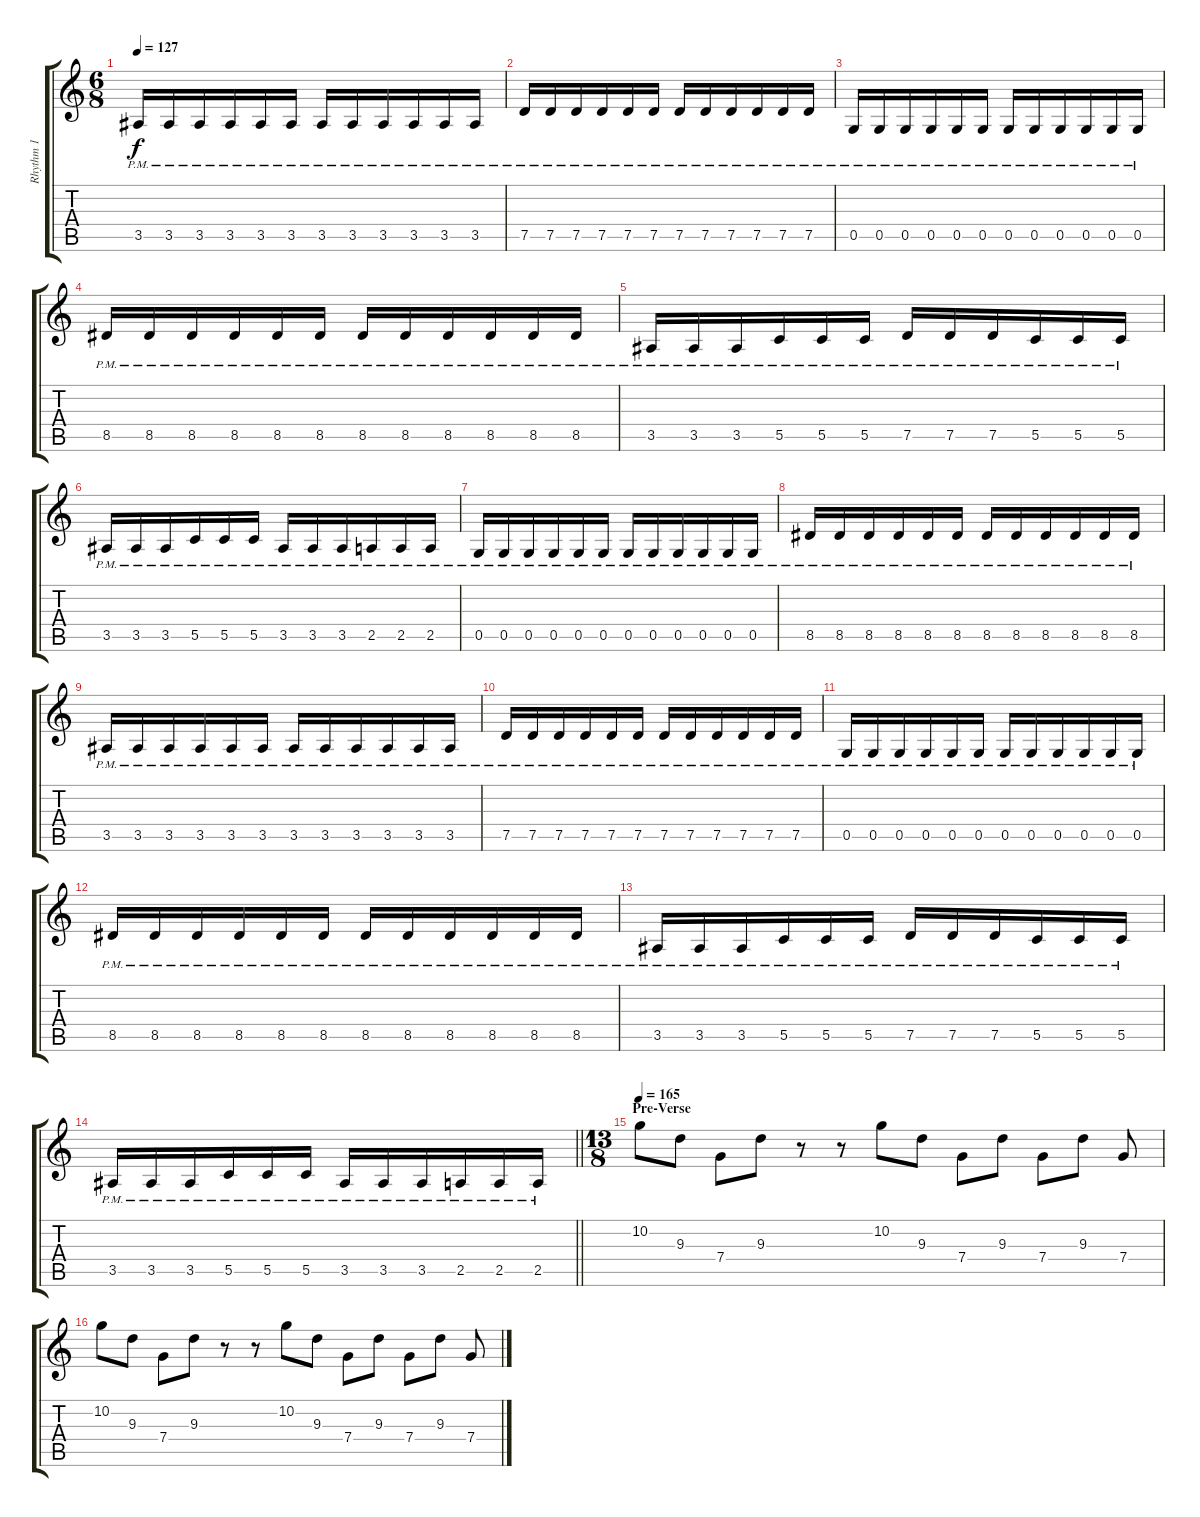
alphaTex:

\track ("Rhythm 1" "Rhythm 1") {instrument distortionguitar}
\staff {score tabs}
\tuning (D4 A3 F3 C3 G2 D2) {hide}
\ts (6 8)
\tempo 127
\clef g2
\ks c
3.5{pm}.16{dy f} 3.5{pm}.16 3.5{pm}.16 3.5{pm}.16 3.5{pm}.16 3.5{pm}.16 3.5{pm}.16 3.5{pm}.16 3.5{pm}.16 3.5{pm}.16 3.5{pm}.16 3.5{pm}.16 |
7.5{pm}.16 7.5{pm}.16 7.5{pm}.16 7.5{pm}.16 7.5{pm}.16 7.5{pm}.16 7.5{pm}.16 7.5{pm}.16 7.5{pm}.16 7.5{pm}.16 7.5{pm}.16 7.5{pm}.16 |
0.5{pm}.16 0.5{pm}.16 0.5{pm}.16 0.5{pm}.16 0.5{pm}.16 0.5{pm}.16 0.5{pm}.16 0.5{pm}.16 0.5{pm}.16 0.5{pm}.16 0.5{pm}.16 0.5{pm}.16 |
8.5{pm}.16 8.5{pm}.16 8.5{pm}.16 8.5{pm}.16 8.5{pm}.16 8.5{pm}.16 8.5{pm}.16 8.5{pm}.16 8.5{pm}.16 8.5{pm}.16 8.5{pm}.16 8.5{pm}.16 |
3.5{pm}.16 3.5{pm}.16 3.5{pm}.16 5.5{pm}.16 5.5{pm}.16 5.5{pm}.16 7.5{pm}.16 7.5{pm}.16 7.5{pm}.16 5.5{pm}.16 5.5{pm}.16 5.5{pm}.16 |
3.5{pm}.16 3.5{pm}.16 3.5{pm}.16 5.5{pm}.16 5.5{pm}.16 5.5{pm}.16 3.5{pm}.16 3.5{pm}.16 3.5{pm}.16 2.5{pm}.16 2.5{pm}.16 2.5{pm}.16 |
0.5{pm}.16 0.5{pm}.16 0.5{pm}.16 0.5{pm}.16 0.5{pm}.16 0.5{pm}.16 0.5{pm}.16 0.5{pm}.16 0.5{pm}.16 0.5{pm}.16 0.5{pm}.16 0.5{pm}.16 |
8.5{pm}.16 8.5{pm}.16 8.5{pm}.16 8.5{pm}.16 8.5{pm}.16 8.5{pm}.16 8.5{pm}.16 8.5{pm}.16 8.5{pm}.16 8.5{pm}.16 8.5{pm}.16 8.5{pm}.16 |
3.5{pm}.16 3.5{pm}.16 3.5{pm}.16 3.5{pm}.16 3.5{pm}.16 3.5{pm}.16 3.5{pm}.16 3.5{pm}.16 3.5{pm}.16 3.5{pm}.16 3.5{pm}.16 3.5{pm}.16 |
7.5{pm}.16 7.5{pm}.16 7.5{pm}.16 7.5{pm}.16 7.5{pm}.16 7.5{pm}.16 7.5{pm}.16 7.5{pm}.16 7.5{pm}.16 7.5{pm}.16 7.5{pm}.16 7.5{pm}.16 |
0.5{pm}.16 0.5{pm}.16 0.5{pm}.16 0.5{pm}.16 0.5{pm}.16 0.5{pm}.16 0.5{pm}.16 0.5{pm}.16 0.5{pm}.16 0.5{pm}.16 0.5{pm}.16 0.5{pm}.16 |
8.5{pm}.16 8.5{pm}.16 8.5{pm}.16 8.5{pm}.16 8.5{pm}.16 8.5{pm}.16 8.5{pm}.16 8.5{pm}.16 8.5{pm}.16 8.5{pm}.16 8.5{pm}.16 8.5{pm}.16 |
3.5{pm}.16 3.5{pm}.16 3.5{pm}.16 5.5{pm}.16 5.5{pm}.16 5.5{pm}.16 7.5{pm}.16 7.5{pm}.16 7.5{pm}.16 5.5{pm}.16 5.5{pm}.16 5.5{pm}.16 |
\barLineRight lightlight
3.5{pm}.16 3.5{pm}.16 3.5{pm}.16 5.5{pm}.16 5.5{pm}.16 5.5{pm}.16 3.5{pm}.16 3.5{pm}.16 3.5{pm}.16 2.5{pm}.16 2.5{pm}.16 2.5{pm}.16 |
\ts (13 8)
\section ("" "Pre-Verse")
\tempo 165
10.2.8 9.3.8 7.4.8 9.3.8 r.8 r.8 10.2.8 9.3.8 7.4.8 9.3.8 7.4.8 9.3.8 7.4.8 |
10.2.8 9.3.8 7.4.8 9.3.8 r.8 r.8 10.2.8 9.3.8 7.4.8 9.3.8 7.4.8 9.3.8 7.4.8
